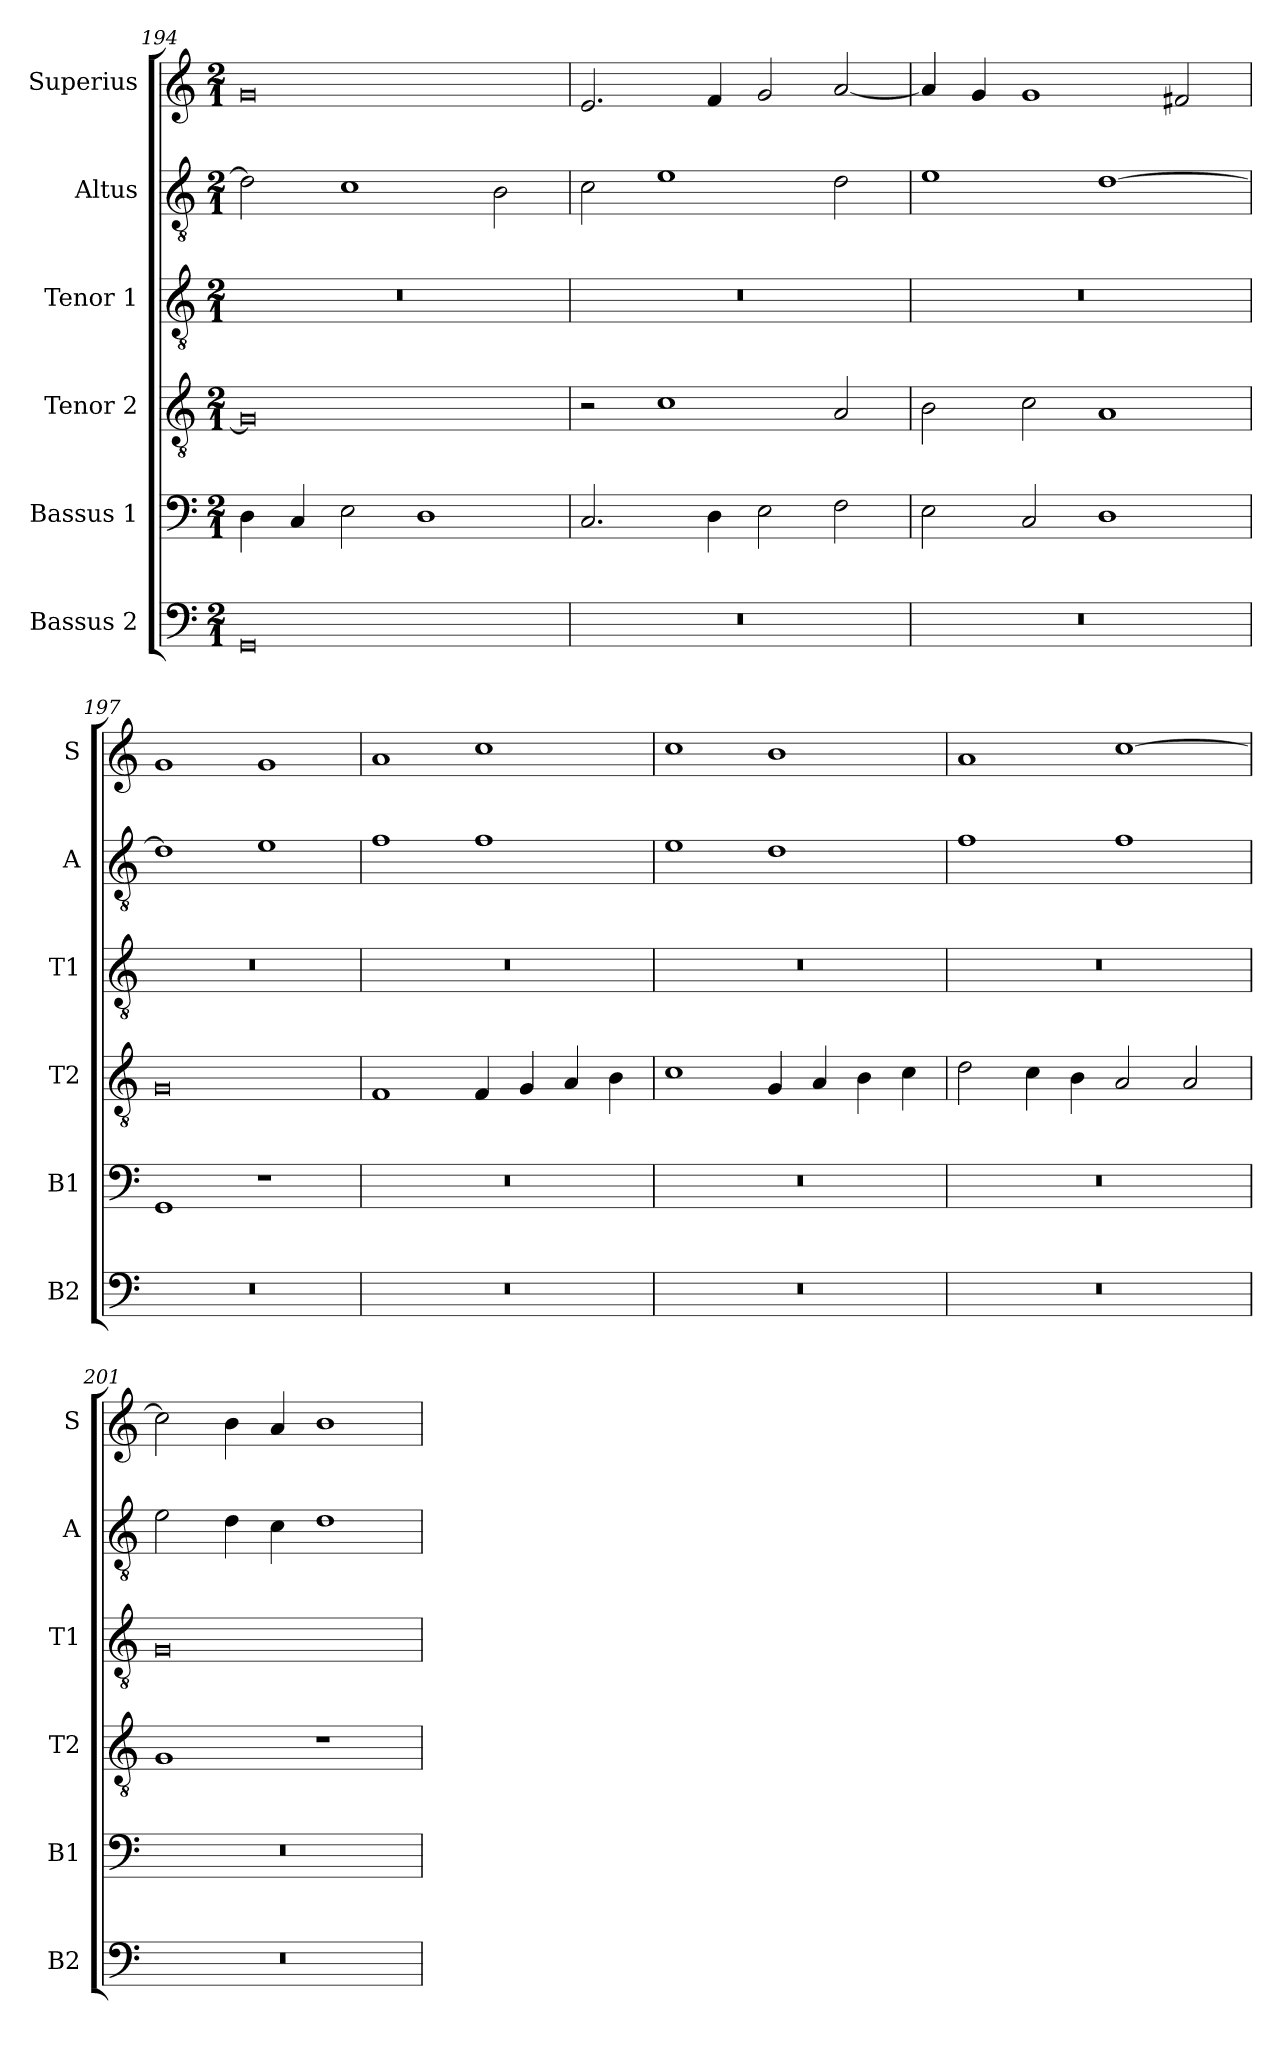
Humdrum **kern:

**kern	**kern	**kern	**kern	**kern	**kern
*part6	*part5	*part4	*part3	*part2	*part1
*staff6	*staff5	*staff4	*staff3	*staff2	*staff1
*I"Bassus 2	*I"Bassus 1	*I"Tenor 2	*I"Tenor 1	*I"Altus	*I"Superius
*I'B2	*I'B1	*I'T2	*I'T1	*I'A	*I'S
*clefF4	*clefF4	*clefGv2	*clefGv2	*clefGv2	*clefG2
*k[]	*k[]	*k[]	*k[]	*k[]	*k[]
*M2/1	*M2/1	*M2/1	*M2/1	*M2/1	*M2/1
=194	=194	=194	=194	=194	=194
0GG	4D	0G]	0r	2d]	0g
.	4C	.	.	.	.
.	2E	.	.	1c	.
.	1D	.	.	.	.
.	.	.	.	2B	.
=195	=195	=195	=195	=195	=195
0r	2.C	2r	0r	2c	2.e
.	.	1c	.	1e	.
.	4D	.	.	.	4f
.	2E	.	.	.	2g
.	2F	2A	.	2d	[2a
=196	=196	=196	=196	=196	=196
0r	2E	2B	0r	1e	4a]
.	.	.	.	.	4g
.	2C	2c	.	.	1g
.	1D	1A	.	[1d	.
.	.	.	.	.	2f#X
=197	=197	=197	=197	=197	=197
0r	1GG	0G	0r	1d]	1g
.	1r	.	.	1e	1g
=198	=198	=198	=198	=198	=198
0r	0r	1F	0r	1f	1a
.	.	4F	.	1f	1cc
.	.	4G	.	.	.
.	.	4A	.	.	.
.	.	4B	.	.	.
=199	=199	=199	=199	=199	=199
0r	0r	1c	0r	1e	1cc
.	.	4G	.	1d	1b
.	.	4A	.	.	.
.	.	4B	.	.	.
.	.	4c	.	.	.
=200	=200	=200	=200	=200	=200
0r	0r	2d	0r	1f	1a
.	.	4c	.	.	.
.	.	4B	.	.	.
.	.	2A	.	1f	[1cc
.	.	2A	.	.	.
=201	=201	=201	=201	=201	=201
0r	0r	1G	0G	2e	2cc]
.	.	.	.	4d	4b
.	.	.	.	4c	4a
.	.	1r	.	1d	1b
=	=	=	=	=	=
*-	*-	*-	*-	*-	*-
